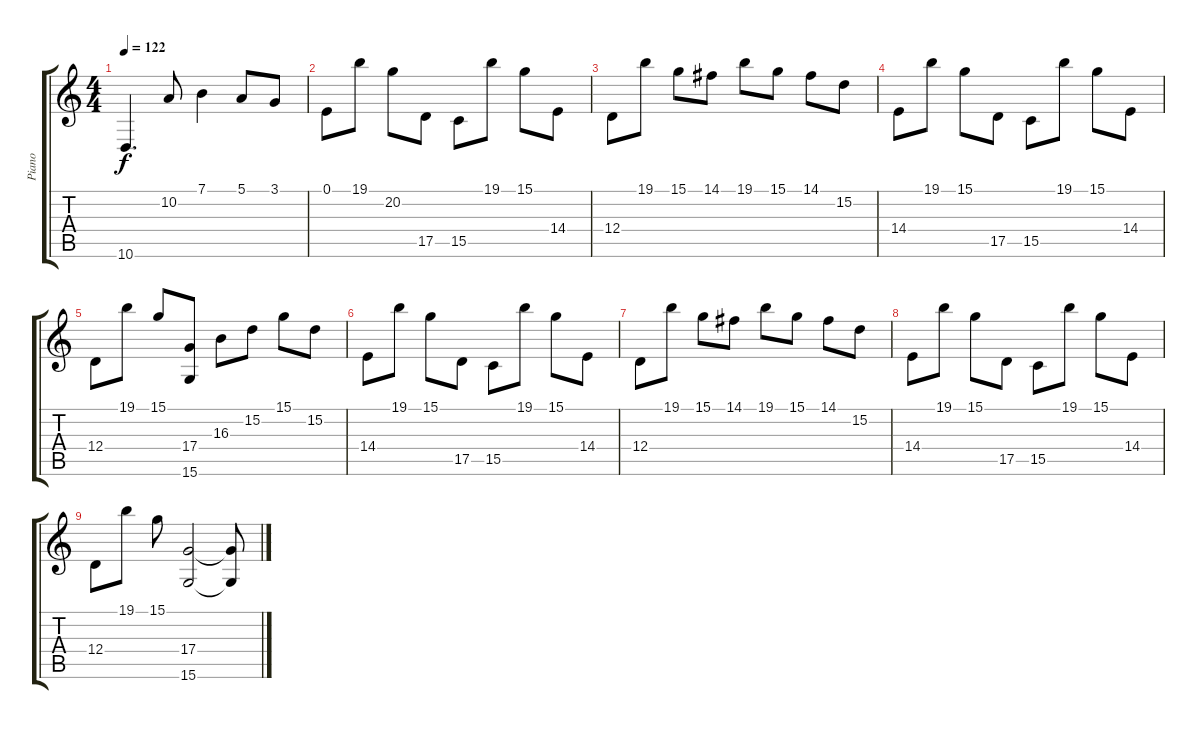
\track ("Piano" "Piano") {instrument acousticgrandpiano}
\staff {score tabs}
\tuning (E4 B3 G3 D3 A2 E2) {hide}
\ts (4 4)
\tempo 122
\clef g2
\ks c
10.6.4{d dy f} 10.2.8 7.1.4 5.1.8 3.1.8 |
0.1.8 19.1.8 20.2.8 17.5.8 15.5.8 19.1.8 15.1.8 14.4.8 |
12.4.8 19.1.8 15.1.8 14.1.8 19.1.8 15.1.8 14.1.8 15.2.8 |
14.4.8 19.1.8 15.1.8 17.5.8 15.5.8 19.1.8 15.1.8 14.4.8 |
12.4.8 19.1.8 15.1.8 (17.4 15.6).8 16.3.8 15.2.8 15.1.8 15.2.8 |
14.4.8 19.1.8 15.1.8 17.5.8 15.5.8 19.1.8 15.1.8 14.4.8 |
12.4.8 19.1.8 15.1.8 14.1.8 19.1.8 15.1.8 14.1.8 15.2.8 |
14.4.8 19.1.8 15.1.8 17.5.8 15.5.8 19.1.8 15.1.8 14.4.8 |
12.4.8 19.1.8 15.1.8 (17.4 15.6).2 (17.4{t} 15.6{t}).8
